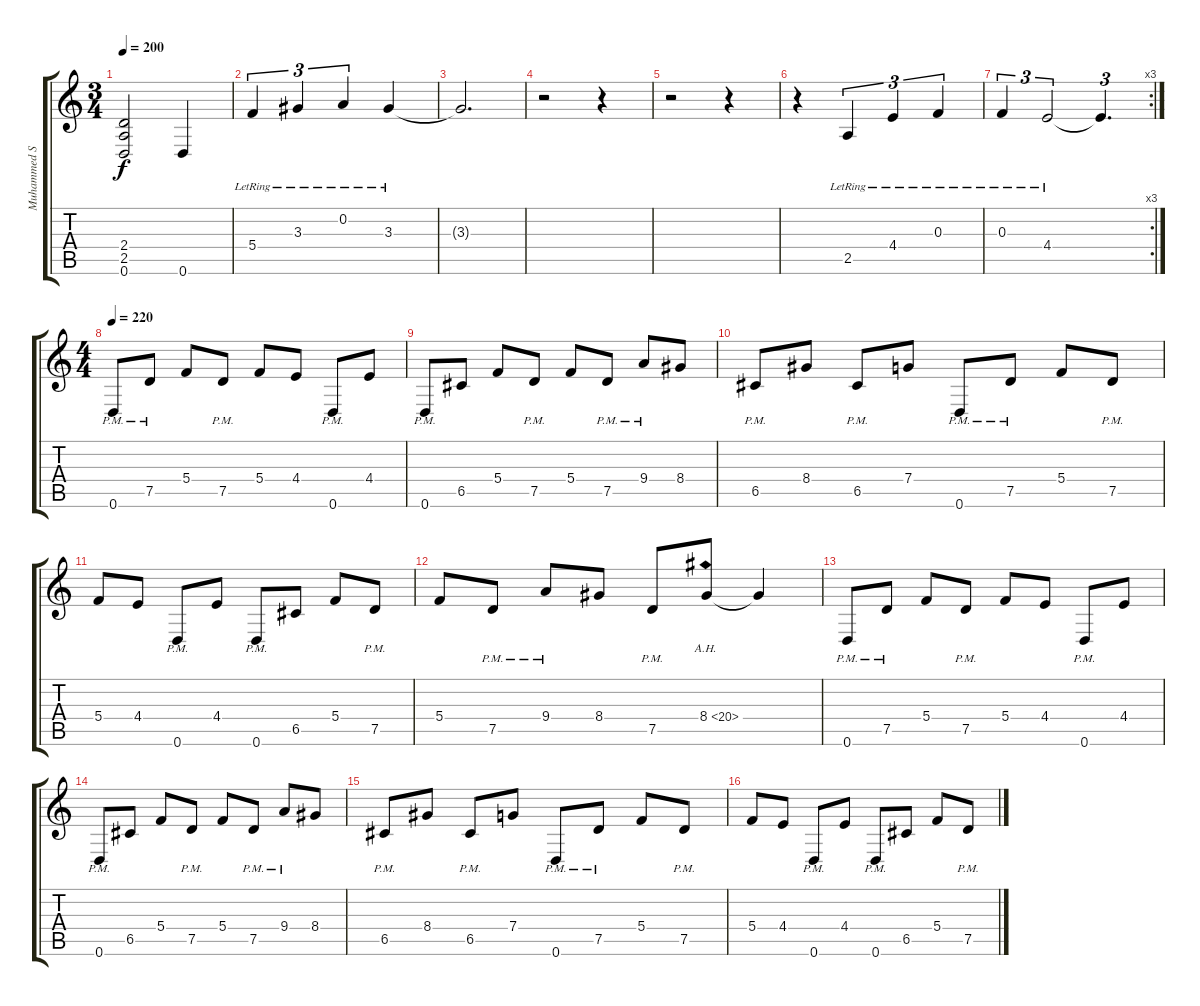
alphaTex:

\track ("Muhammed Suicmez" "Muhammed S") {instrument distortionguitar}
\staff {score tabs}
\tuning (D4 A3 F3 C3 G2 D2) {hide}
\ts (3 4)
\tempo 200
\clef g2
\ks c
(2.4{t} 2.5{t} 0.6{t}).2{dy f} 0.6.4 |
5.4{lr}.4{tu (3 2)} 3.3{lr}.4{tu (3 2)} 0.2{lr}.4{tu (3 2)} 3.3{lr}.4 |
3.3{t}.2{d} |
r.2 r.4 |
r.2 r.4 |
r.4 2.5{lr}.4{tu (3 2)} 4.4{lr}.4{tu (3 2)} 0.3{lr}.4{tu (3 2)} |
\rc 3
0.3{lr}.4{tu (3 2)} 4.4{lr}.2{tu (3 2)} 4.4{t}.4{d tu (3 2)} |
\ts (4 4)
\tempo 220
0.6{pm}.8 7.5{pm}.8 5.4.8 7.5{pm}.8 5.4.8 4.4.8 0.6{pm}.8 4.4.8 |
0.6{pm}.8 6.5.8 5.4.8 7.5{pm}.8 5.4.8 7.5{pm}.8 9.4{pm}.8 8.4.8 |
6.5{pm}.8 8.4.8 6.5{pm}.8 7.4.8 0.6{pm}.8 7.5{pm}.8 5.4.8 7.5{pm}.8 |
5.4.8 4.4.8 0.6{pm}.8 4.4.8 0.6{pm}.8 6.5.8 5.4.8 7.5{pm}.8 |
5.4.8 7.5{pm}.8 9.4{pm}.8 8.4.8 7.5{pm}.8 8.4{ah 12}.8 8.4{t}.4 |
0.6{pm}.8 7.5{pm}.8 5.4.8 7.5{pm}.8 5.4.8 4.4.8 0.6{pm}.8 4.4.8 |
0.6{pm}.8 6.5.8 5.4.8 7.5{pm}.8 5.4.8 7.5{pm}.8 9.4{pm}.8 8.4.8 |
6.5{pm}.8 8.4.8 6.5{pm}.8 7.4.8 0.6{pm}.8 7.5{pm}.8 5.4.8 7.5{pm}.8 |
5.4.8 4.4.8 0.6{pm}.8 4.4.8 0.6{pm}.8 6.5.8 5.4.8 7.5{pm}.8
